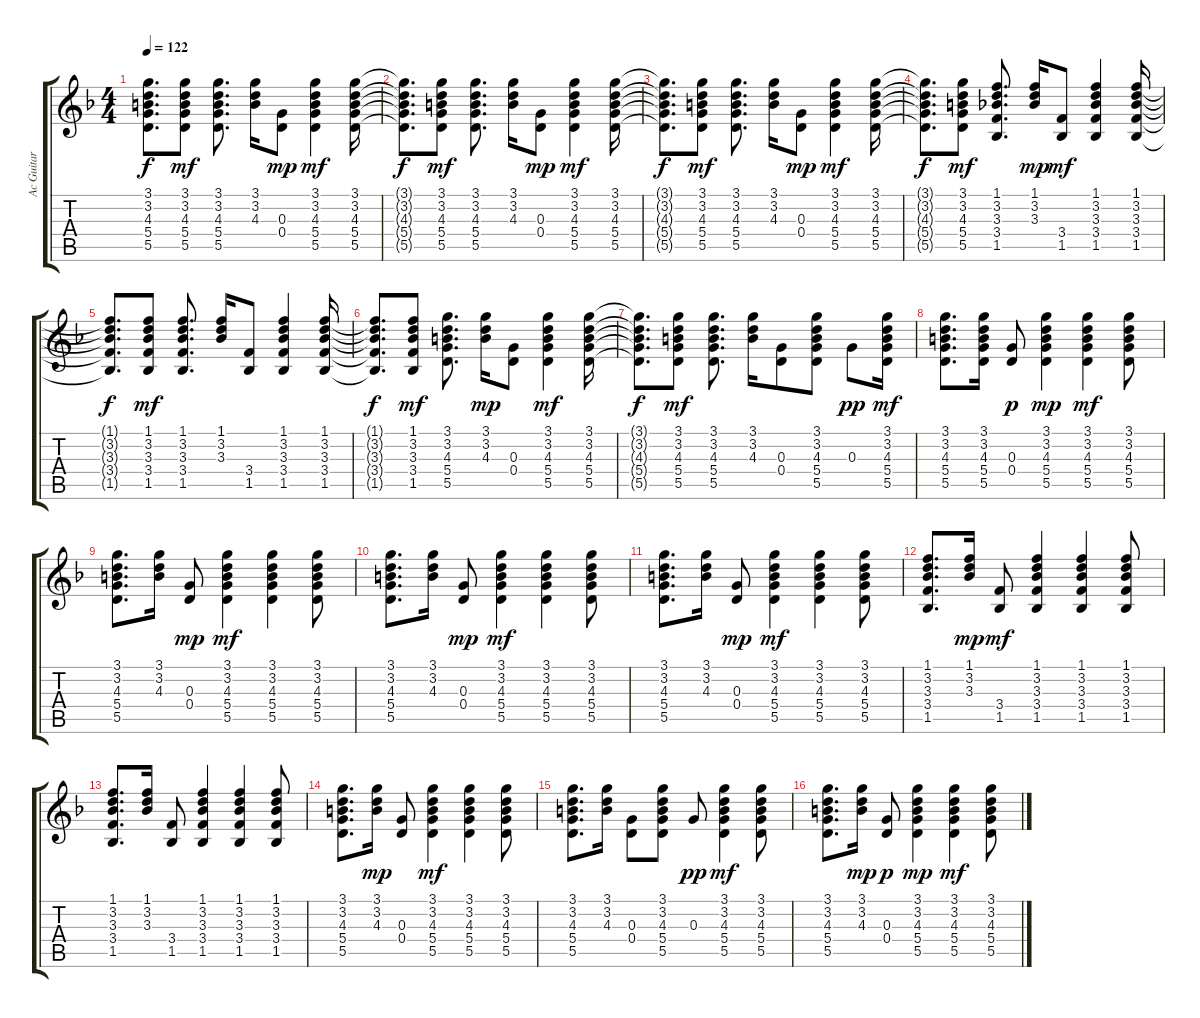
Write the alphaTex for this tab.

\track ("Ac Guitar" "Ac Guitar") {instrument acousticguitarnylon}
\staff {score tabs}
\tuning (E4 B3 G3 D3 A2 E2) {hide}
\ts (4 4)
\tempo 122
\clef g2
\ks f
(3.1{t} 3.2{t} 4.3{t} 5.4{t} 5.5{t}).8{d dy f} (3.1 3.2 4.3 5.4 5.5).8{dy mf} (3.1 3.2 4.3 5.4 5.5).8{d} (3.1 3.2 4.3).16 (0.3 0.4).8{dy mp} (3.1 3.2 4.3 5.4 5.5).4{dy mf} (3.1 3.2 4.3 5.4 5.5).16 |
(3.1{t} 3.2{t} 4.3{t} 5.4{t} 5.5{t}).8{d dy f} (3.1 3.2 4.3 5.4 5.5).8{dy mf} (3.1 3.2 4.3 5.4 5.5).8{d} (3.1 3.2 4.3).16 (0.3 0.4).8{dy mp} (3.1 3.2 4.3 5.4 5.5).4{dy mf} (3.1 3.2 4.3 5.4 5.5).16 |
(3.1{t} 3.2{t} 4.3{t} 5.4{t} 5.5{t}).8{d dy f} (3.1 3.2 4.3 5.4 5.5).8{dy mf} (3.1 3.2 4.3 5.4 5.5).8{d} (3.1 3.2 4.3).16 (0.3 0.4).8{dy mp} (3.1 3.2 4.3 5.4 5.5).4{dy mf} (3.1 3.2 4.3 5.4 5.5).16 |
(3.1{t} 3.2{t} 4.3{t} 5.4{t} 5.5{t}).8{d dy f} (3.1 3.2 4.3 5.4 5.5).8{dy mf} (1.1 3.2 3.3 3.4 1.5).8{d} (1.1 3.2 3.3).16{dy mp} (3.4 1.5).8{dy mf} (1.1 3.2 3.3 3.4 1.5).4 (1.1 3.2 3.3 3.4 1.5).16 |
(1.1{t} 3.2{t} 3.3{t} 3.4{t} 1.5{t}).8{d dy f} (1.1 3.2 3.3 3.4 1.5).8{dy mf} (1.1 3.2 3.3 3.4 1.5).8{d} (1.1 3.2 3.3).16 (3.4 1.5).8 (1.1 3.2 3.3 3.4 1.5).4 (1.1 3.2 3.3 3.4 1.5).16 |
(1.1{t} 3.2{t} 3.3{t} 3.4{t} 1.5{t}).8{d dy f} (1.1 3.2 3.3 3.4 1.5).8{dy mf} (3.1 3.2 4.3 5.4 5.5).8{d} (3.1 3.2 4.3).16{dy mp} (0.3 0.4).8 (3.1 3.2 4.3 5.4 5.5).4{dy mf} (3.1 3.2 4.3 5.4 5.5).16 |
(3.1{t} 3.2{t} 4.3{t} 5.4{t} 5.5{t}).8{d dy f} (3.1 3.2 4.3 5.4 5.5).8{dy mf} (3.1 3.2 4.3 5.4 5.5).8{d} (3.1 3.2 4.3).16 (0.3 0.4).8 (3.1 3.2 4.3 5.4 5.5).8 0.3.8{dy pp} (3.1 3.2 4.3 5.4 5.5).16{dy mf} |
(3.1 3.2 4.3 5.4 5.5).8{d} (3.1 3.2 4.3 5.4 5.5).16 (0.3 0.4).8{dy p} (3.1 3.2 4.3 5.4 5.5).4{dy mp} (3.1 3.2 4.3 5.4 5.5).4{dy mf} (3.1 3.2 4.3 5.4 5.5).8 |
(3.1 3.2 4.3 5.4 5.5).8{d} (3.1 3.2 4.3).16 (0.3 0.4).8{dy mp} (3.1 3.2 4.3 5.4 5.5).4{dy mf} (3.1 3.2 4.3 5.4 5.5).4 (3.1 3.2 4.3 5.4 5.5).8 |
(3.1 3.2 4.3 5.4 5.5).8{d} (3.1 3.2 4.3).16 (0.3 0.4).8{dy mp} (3.1 3.2 4.3 5.4 5.5).4{dy mf} (3.1 3.2 4.3 5.4 5.5).4 (3.1 3.2 4.3 5.4 5.5).8 |
(3.1 3.2 4.3 5.4 5.5).8{d} (3.1 3.2 4.3).16 (0.3 0.4).8{dy mp} (3.1 3.2 4.3 5.4 5.5).4{dy mf} (3.1 3.2 4.3 5.4 5.5).4 (3.1 3.2 4.3 5.4 5.5).8 |
(1.1 3.2 3.3 3.4 1.5).8{d} (1.1 3.2 3.3).16{dy mp} (3.4 1.5).8{dy mf} (1.1 3.2 3.3 3.4 1.5).4 (1.1 3.2 3.3 3.4 1.5).4 (1.1 3.2 3.3 3.4 1.5).8 |
(1.1 3.2 3.3 3.4 1.5).8{d} (1.1 3.2 3.3).16 (3.4 1.5).8 (1.1 3.2 3.3 3.4 1.5).4 (1.1 3.2 3.3 3.4 1.5).4 (1.1 3.2 3.3 3.4 1.5).8 |
(3.1 3.2 4.3 5.4 5.5).8{d} (3.1 3.2 4.3).16{dy mp} (0.3 0.4).8 (3.1 3.2 4.3 5.4 5.5).4{dy mf} (3.1 3.2 4.3 5.4 5.5).4 (3.1 3.2 4.3 5.4 5.5).8 |
(3.1 3.2 4.3 5.4 5.5).8{d} (3.1 3.2 4.3).16 (0.3 0.4).8 (3.1 3.2 4.3 5.4 5.5).8 0.3.8{dy pp} (3.1 3.2 4.3 5.4 5.5).4{dy mf} (3.1 3.2 4.3 5.4 5.5).8 |
(3.1 3.2 4.3 5.4 5.5).8{d} (3.1 3.2 4.3).16{dy mp} (0.3 0.4).8{dy p} (3.1 3.2 4.3 5.4 5.5).4{dy mp} (3.1 3.2 4.3 5.4 5.5).4{dy mf} (3.1 3.2 4.3 5.4 5.5).8
